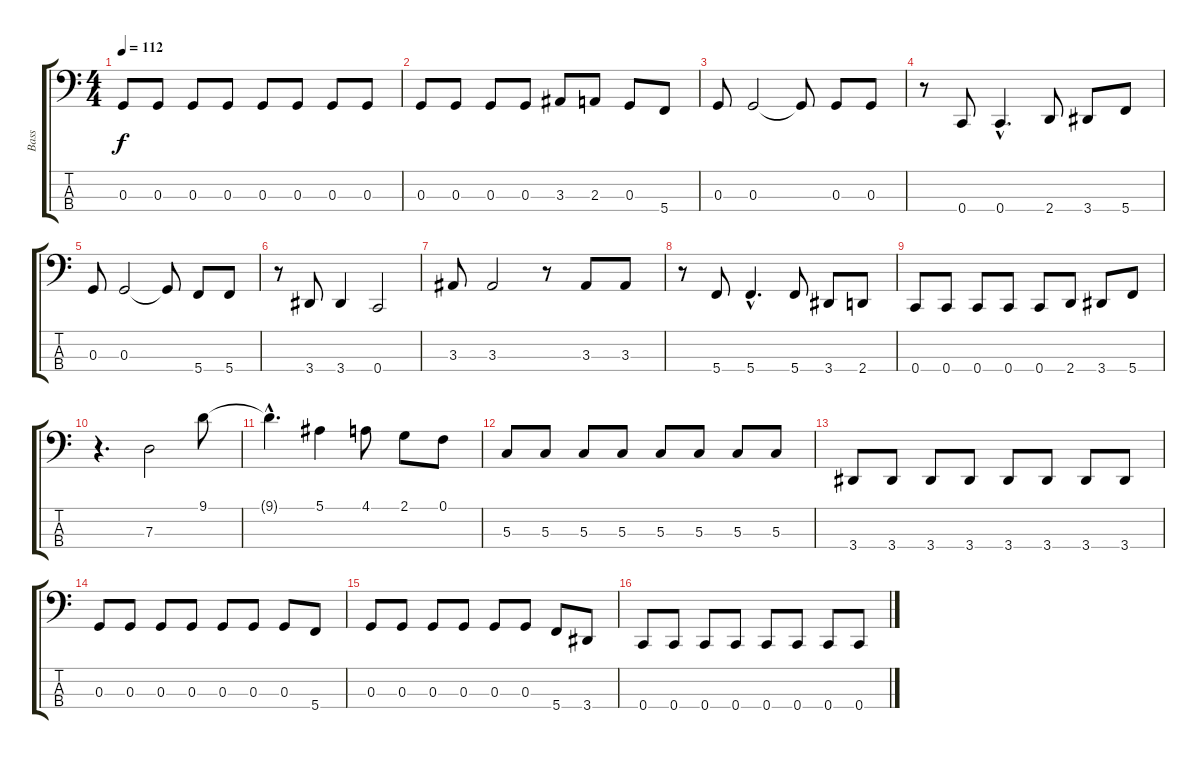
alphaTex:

\track ("Bass" "Bass") {instrument electricbasspick}
\staff {score tabs}
\tuning (F2 C2 G1 C1) {hide}
\ts (4 4)
\tempo 112
\clef f4
\ks c
0.3.8{dy f} 0.3.8 0.3.8 0.3.8 0.3.8 0.3.8 0.3.8 0.3.8 |
0.3.8 0.3.8 0.3.8 0.3.8 3.3.8 2.3.8 0.3.8 5.4.8 |
0.3.8 0.3.2 0.3{t}.8 0.3.8 0.3.8 |
r.8 0.4.8 0.4{hac}.4{d} 2.4.8 3.4.8 5.4.8 |
0.3.8 0.3.2 0.3{t}.8 5.4.8 5.4.8 |
r.8 3.4.8 3.4.4 0.4.2 |
3.3.8 3.3.2 r.8 3.3.8 3.3.8 |
r.8 5.4.8 5.4{hac}.4{d} 5.4.8 3.4.8 2.4.8 |
0.4.8 0.4.8 0.4.8 0.4.8 0.4.8 2.4.8 3.4.8 5.4.8 |
r.4{d} 7.3.2 9.1.8 |
9.1{hac t}.4{d} 5.1.4 4.1.8 2.1.8 0.1.8 |
5.3.8 5.3.8 5.3.8 5.3.8 5.3.8 5.3.8 5.3.8 5.3.8 |
3.4.8 3.4.8 3.4.8 3.4.8 3.4.8 3.4.8 3.4.8 3.4.8 |
0.3.8 0.3.8 0.3.8 0.3.8 0.3.8 0.3.8 0.3.8 5.4.8 |
0.3.8 0.3.8 0.3.8 0.3.8 0.3.8 0.3.8 5.4.8 3.4.8 |
0.4.8 0.4.8 0.4.8 0.4.8 0.4.8 0.4.8 0.4.8 0.4.8
